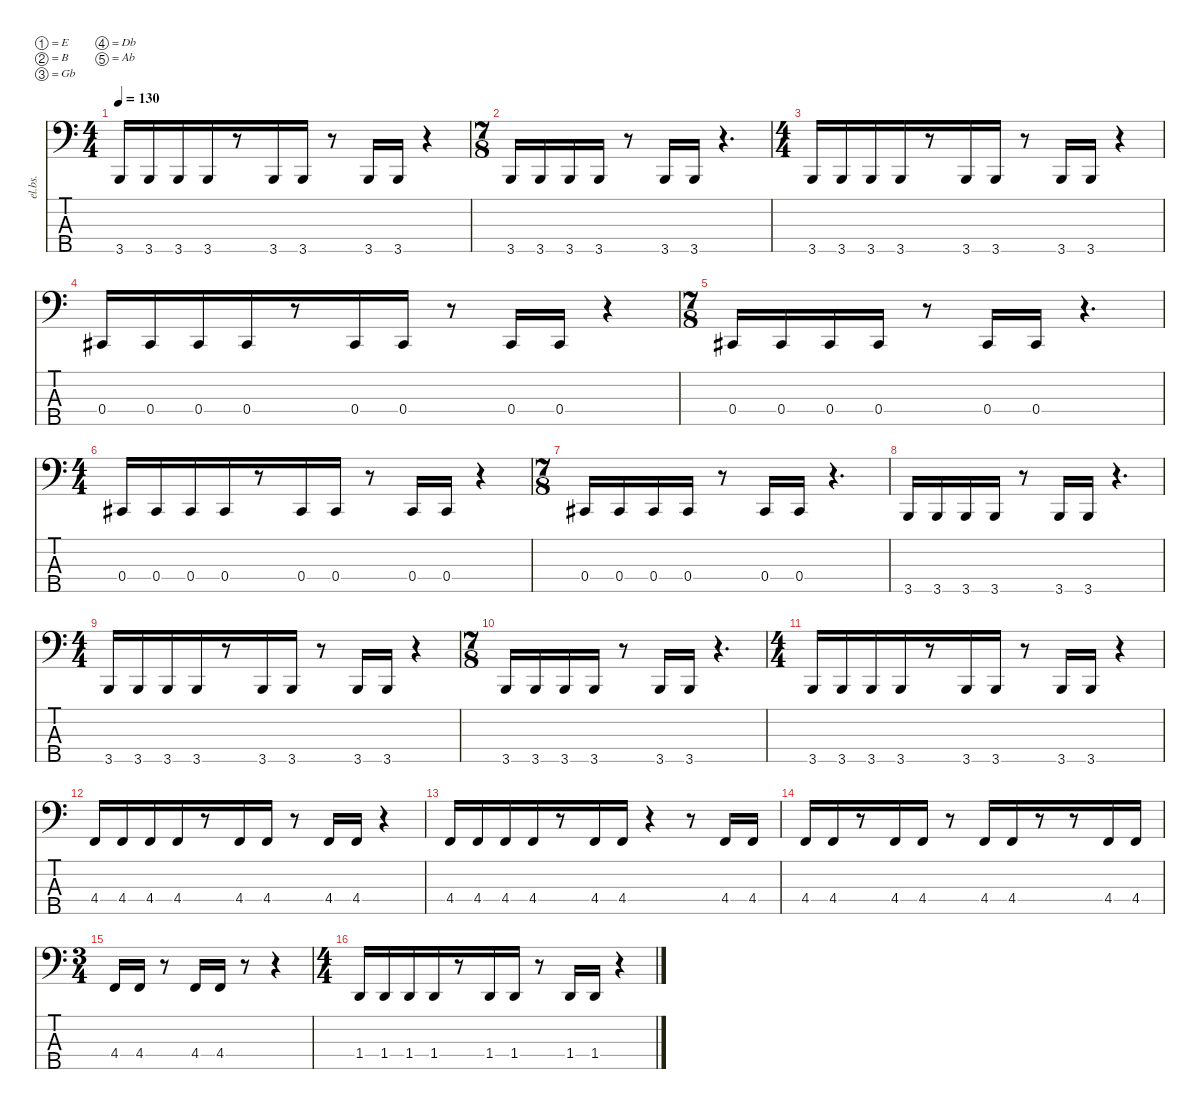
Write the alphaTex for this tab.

\defaultSystemsLayout 4
\hideDynamics
\bracketExtendMode nobrackets
\otherSystemsTrackNameOrientation horizontal
\track ("D. Briggs Bass" "el.bs.") {instrument electricbassfinger}
\staff {score tabs}
\tuning (E2 B1 Gb1 Db1 Ab0)
\ts (4 4)
\beaming (8 4 4)
\tempo 130
\clef f4
\ks c
3.5.16{dy f beam Up} 3.5.16{beam Up} 3.5.16{beam Up} 3.5.16{beam Up} r.8{beam Up} 3.5.16{beam Up} 3.5.16{beam Up} r.8{beam Up} 3.5.16{beam Up} 3.5.16{beam Up} r.4{beam Up} |
\ts (7 8)
\beaming (8 2 2 3)
3.5.16{beam Up} 3.5.16{beam Up} 3.5.16{beam Up} 3.5.16{beam Up} r.8{beam Up} 3.5.16{beam Up} 3.5.16{beam Up} r.4{d beam Up} |
\ts (4 4)
\beaming (8 4 4)
3.5.16{beam Up} 3.5.16{beam Up} 3.5.16{beam Up} 3.5.16{beam Up} r.8{beam Up} 3.5.16{beam Up} 3.5.16{beam Up} r.8{beam Up} 3.5.16{beam Up} 3.5.16{beam Up} r.4{beam Up} |
0.4{acc #}.16{beam Up} 0.4{acc #}.16{beam Up} 0.4{acc #}.16{beam Up} 0.4{acc #}.16{beam Up} r.8{beam Up} 0.4{acc #}.16{beam Up} 0.4{acc #}.16{beam Up} r.8{beam Up} 0.4{acc #}.16{beam Up} 0.4{acc #}.16{beam Up} r.4{beam Up} |
\ts (7 8)
\beaming (8 2 2 3)
0.4{acc #}.16{beam Up} 0.4{acc #}.16{beam Up} 0.4{acc #}.16{beam Up} 0.4{acc #}.16{beam Up} r.8{beam Up} 0.4{acc #}.16{beam Up} 0.4{acc #}.16{beam Up} r.4{d beam Up} |
\ts (4 4)
\beaming (8 4 4)
0.4{acc #}.16{beam Up} 0.4{acc #}.16{beam Up} 0.4{acc #}.16{beam Up} 0.4{acc #}.16{beam Up} r.8{beam Up} 0.4{acc #}.16{beam Up} 0.4{acc #}.16{beam Up} r.8{beam Up} 0.4{acc #}.16{beam Up} 0.4{acc #}.16{beam Up} r.4{beam Up} |
\ts (7 8)
\beaming (8 2 2 3)
0.4{acc #}.16{beam Up} 0.4{acc #}.16{beam Up} 0.4{acc #}.16{beam Up} 0.4{acc #}.16{beam Up} r.8{beam Up} 0.4{acc #}.16{beam Up} 0.4{acc #}.16{beam Up} r.4{d beam Up} |
3.5.16{beam Up} 3.5.16{beam Up} 3.5.16{beam Up} 3.5.16{beam Up} r.8{beam Up} 3.5.16{beam Up} 3.5.16{beam Up} r.4{d beam Up} |
\ts (4 4)
\beaming (8 4 4)
3.5.16{beam Up} 3.5.16{beam Up} 3.5.16{beam Up} 3.5.16{beam Up} r.8{beam Up} 3.5.16{beam Up} 3.5.16{beam Up} r.8{beam Up} 3.5.16{beam Up} 3.5.16{beam Up} r.4{beam Up} |
\ts (7 8)
\beaming (8 2 2 3)
3.5.16{beam Up} 3.5.16{beam Up} 3.5.16{beam Up} 3.5.16{beam Up} r.8{beam Up} 3.5.16{beam Up} 3.5.16{beam Up} r.4{d beam Up} |
\ts (4 4)
\beaming (8 4 4)
3.5.16{beam Up} 3.5.16{beam Up} 3.5.16{beam Up} 3.5.16{beam Up} r.8{beam Up} 3.5.16{beam Up} 3.5.16{beam Up} r.8{beam Up} 3.5.16{beam Up} 3.5.16{beam Up} r.4{beam Up} |
4.4.16{beam Up} 4.4.16{beam Up} 4.4.16{beam Up} 4.4.16{beam Up} r.8{beam Up} 4.4.16{beam Up} 4.4.16{beam Up} r.8{beam Up} 4.4.16{beam Up} 4.4.16{beam Up} r.4{beam Up} |
4.4.16{beam Up} 4.4.16{beam Up} 4.4.16{beam Up} 4.4.16{beam Up} r.8{beam Up} 4.4.16{beam Up} 4.4.16{beam Up} r.4{beam Up} r.8{beam Up} 4.4.16{beam Up} 4.4.16{beam Up} |
4.4.16{beam Up} 4.4.16{beam Up} r.8{beam Up} 4.4.16{beam Up} 4.4.16{beam Up} r.8{beam Up} 4.4.16{beam Up} 4.4.16{beam Up} r.8{beam Up} r.8{beam Up} 4.4.16{beam Up} 4.4.16{beam Up} |
\ts (3 4)
\beaming (8 2 2 2)
4.4.16{beam Up} 4.4.16{beam Up} r.8{beam Up} 4.4.16{beam Up} 4.4.16{beam Up} r.8{beam Up} r.4{beam Up} |
\ts (4 4)
\beaming (8 4 4)
1.4.16{beam Up} 1.4.16{beam Up} 1.4.16{beam Up} 1.4.16{beam Up} r.8{beam Up} 1.4.16{beam Up} 1.4.16{beam Up} r.8{beam Up} 1.4.16{beam Up} 1.4.16{beam Up} r.4{beam Up}
